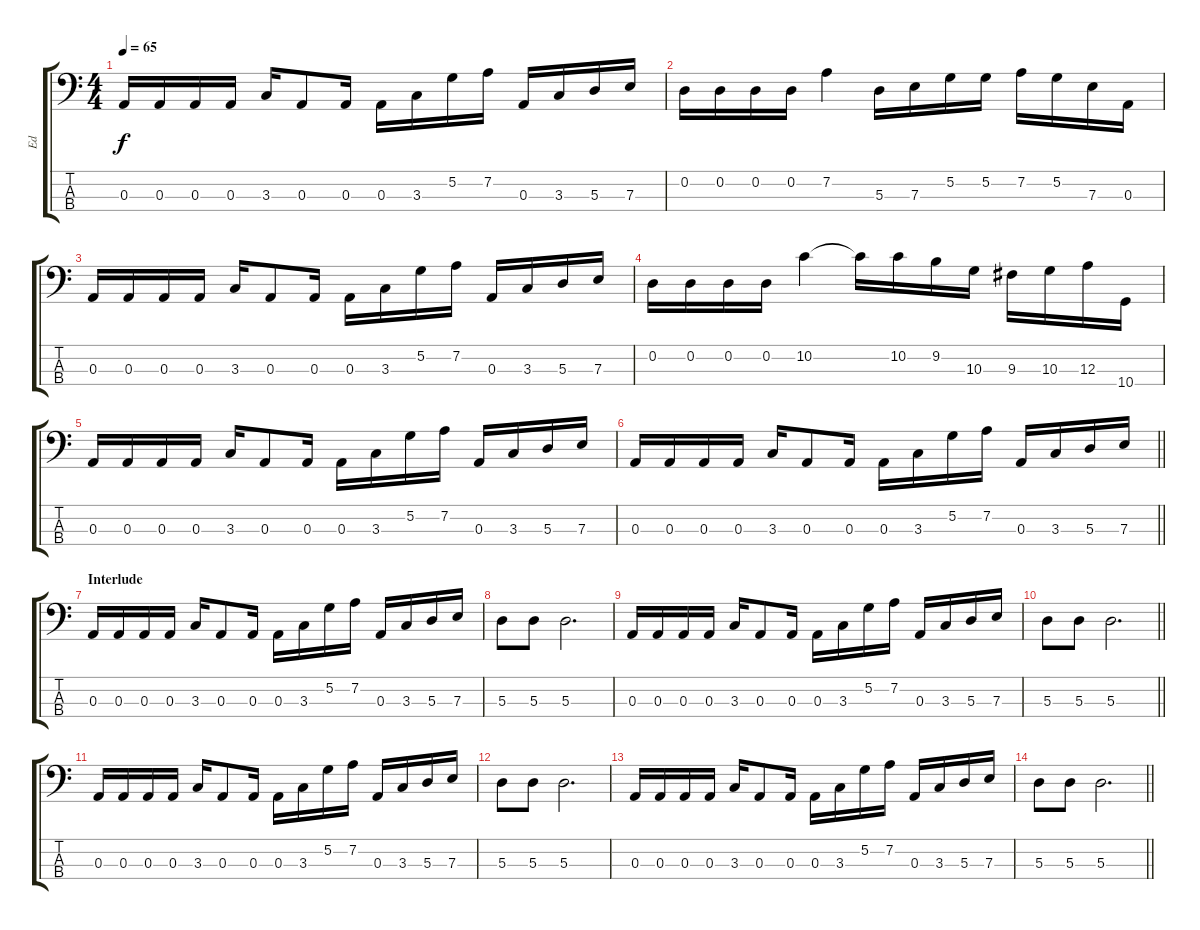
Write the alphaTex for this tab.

\track ("Ed" "Ed") {instrument electricbassfinger}
\staff {score tabs}
\tuning (G2 D2 A1 A0) {hide}
\ts (4 4)
\tempo 65
\clef f4
\ks c
0.3.16{dy f} 0.3.16 0.3.16 0.3.16 3.3.16 0.3.8 0.3.16 0.3.16 3.3.16 5.2.16 7.2.16 0.3.16 3.3.16 5.3.16 7.3.16 |
0.2.16 0.2.16 0.2.16 0.2.16 7.2.4 5.3.16 7.3.16 5.2.16 5.2.16 7.2.16 5.2.16 7.3.16 0.3.16 |
0.3.16 0.3.16 0.3.16 0.3.16 3.3.16 0.3.8 0.3.16 0.3.16 3.3.16 5.2.16 7.2.16 0.3.16 3.3.16 5.3.16 7.3.16 |
0.2.16 0.2.16 0.2.16 0.2.16 10.2.4 10.2{t}.16 10.2.16 9.2.16 10.3.16 9.3.16 10.3.16 12.3.16 10.4.16 |
0.3.16 0.3.16 0.3.16 0.3.16 3.3.16 0.3.8 0.3.16 0.3.16 3.3.16 5.2.16 7.2.16 0.3.16 3.3.16 5.3.16 7.3.16 |
\barLineRight lightlight
0.3.16 0.3.16 0.3.16 0.3.16 3.3.16 0.3.8 0.3.16 0.3.16 3.3.16 5.2.16 7.2.16 0.3.16 3.3.16 5.3.16 7.3.16 |
\section ("" "Interlude")
0.3.16 0.3.16 0.3.16 0.3.16 3.3.16 0.3.8 0.3.16 0.3.16 3.3.16 5.2.16 7.2.16 0.3.16 3.3.16 5.3.16 7.3.16 |
5.3.8 5.3.8 5.3.2{d} |
0.3.16 0.3.16 0.3.16 0.3.16 3.3.16 0.3.8 0.3.16 0.3.16 3.3.16 5.2.16 7.2.16 0.3.16 3.3.16 5.3.16 7.3.16 |
\barLineRight lightlight
5.3.8 5.3.8 5.3.2{d} |
\section ("" "")
0.3.16 0.3.16 0.3.16 0.3.16 3.3.16 0.3.8 0.3.16 0.3.16 3.3.16 5.2.16 7.2.16 0.3.16 3.3.16 5.3.16 7.3.16 |
5.3.8 5.3.8 5.3.2{d} |
0.3.16 0.3.16 0.3.16 0.3.16 3.3.16 0.3.8 0.3.16 0.3.16 3.3.16 5.2.16 7.2.16 0.3.16 3.3.16 5.3.16 7.3.16 |
\barLineRight lightlight
5.3.8 5.3.8 5.3.2{d}
